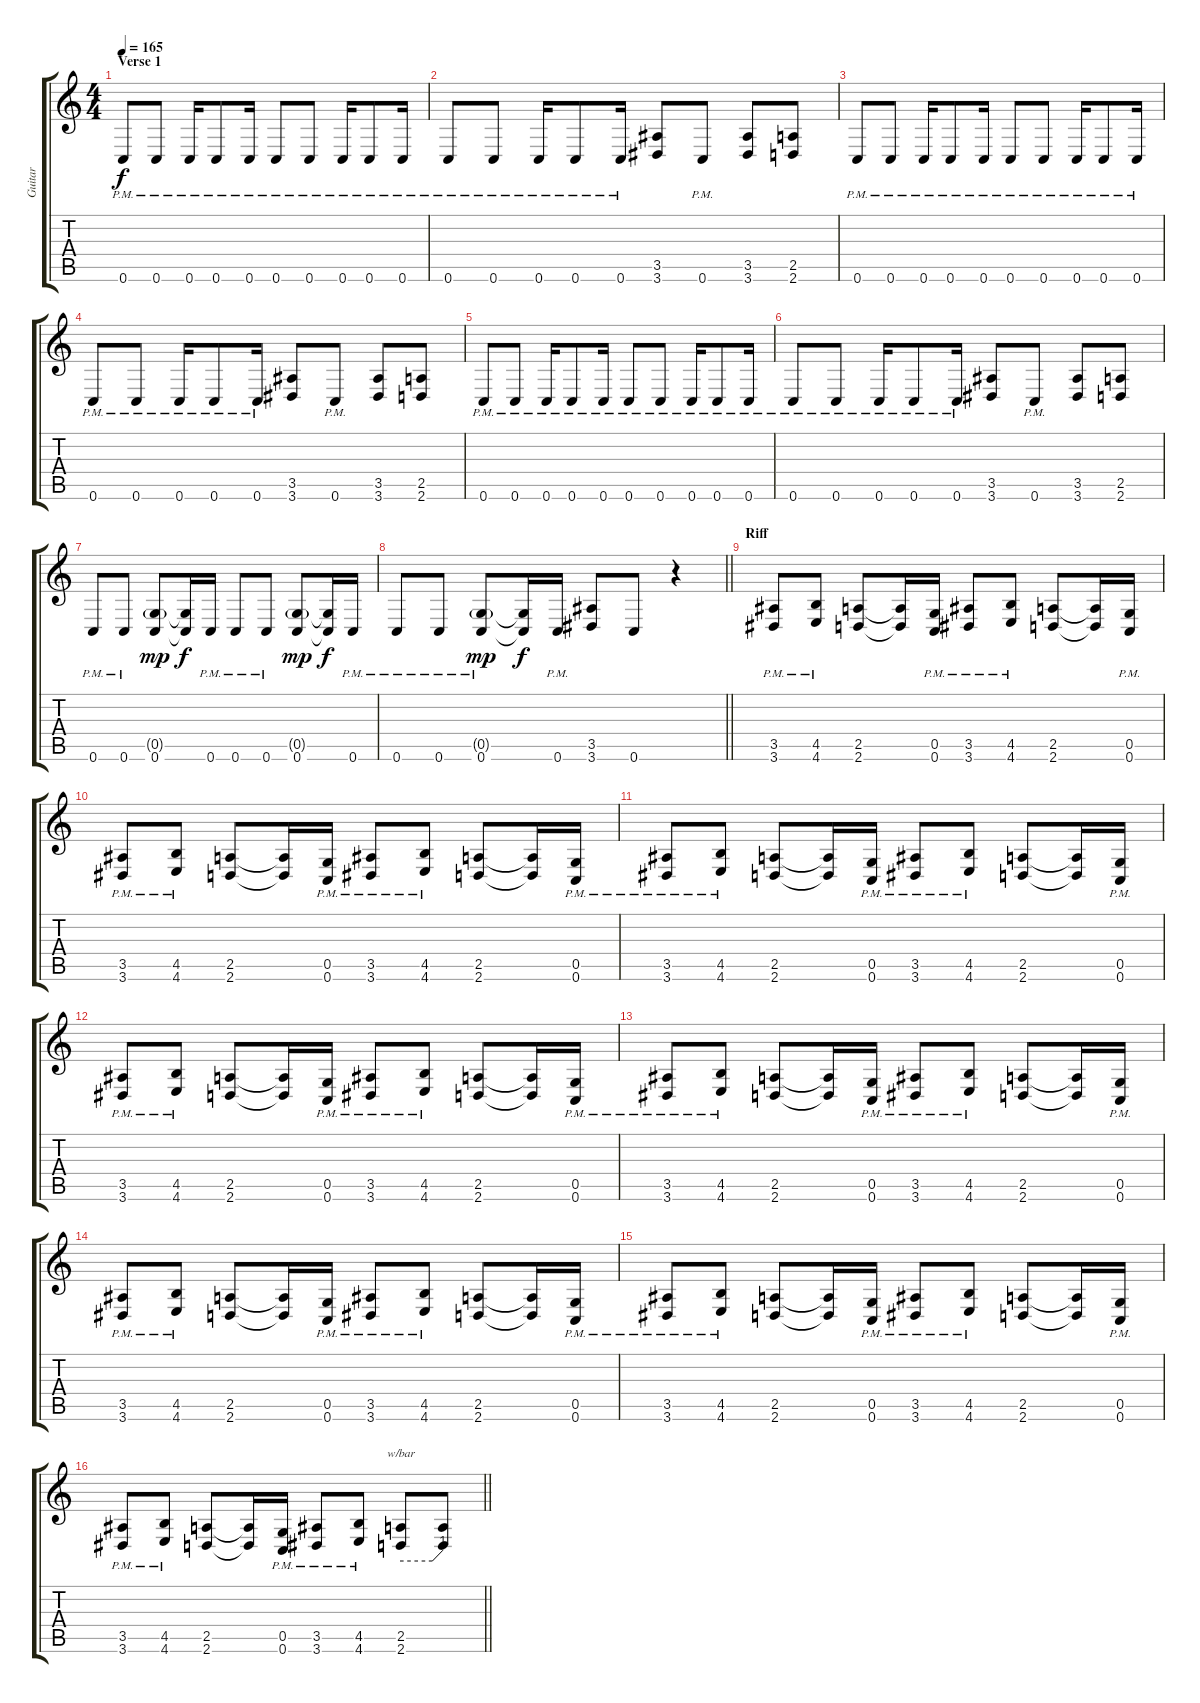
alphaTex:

\track ("Guitar" "Guitar") {instrument distortionguitar}
\staff {score tabs}
\tuning (D4 A3 F3 C3 G2 C2) {hide}
\ts (4 4)
\section ("" "Verse 1")
\tempo 165
\clef g2
\ks c
0.6{pm}.8{dy f} 0.6{pm}.8 0.6{pm}.16 0.6{pm}.8 0.6{pm}.16 0.6{pm}.8 0.6{pm}.8 0.6{pm}.16 0.6{pm}.8 0.6{pm}.16 |
0.6{pm}.8 0.6{pm}.8 0.6{pm}.16 0.6{pm}.8 0.6{pm}.16 (3.5 3.6).8 0.6{pm}.8 (3.5 3.6).8 (2.5 2.6).8 |
0.6{pm}.8 0.6{pm}.8 0.6{pm}.16 0.6{pm}.8 0.6{pm}.16 0.6{pm}.8 0.6{pm}.8 0.6{pm}.16 0.6{pm}.8 0.6{pm}.16 |
0.6{pm}.8 0.6{pm}.8 0.6{pm}.16 0.6{pm}.8 0.6{pm}.16 (3.5 3.6).8 0.6{pm}.8 (3.5 3.6).8 (2.5 2.6).8 |
0.6{pm}.8 0.6{pm}.8 0.6{pm}.16 0.6{pm}.8 0.6{pm}.16 0.6{pm}.8 0.6{pm}.8 0.6{pm}.16 0.6{pm}.8 0.6{pm}.16 |
0.6{pm}.8 0.6{pm}.8 0.6{pm}.16 0.6{pm}.8 0.6{pm}.16 (3.5 3.6).8 0.6{pm}.8 (3.5 3.6).8 (2.5 2.6).8 |
0.6{pm}.8 0.6{pm}.8 (0.5{g} 0.6).8{dy mp} (0.5{t} 0.6{t}).16{dy f} 0.6{pm}.16 0.6{pm}.8 0.6{pm}.8 (0.5{g} 0.6).8{dy mp} (0.5{t} 0.6{t}).16{dy f} 0.6{pm}.16 |
\barLineRight lightlight
0.6{pm}.8 0.6{pm}.8 (0.5{g} 0.6{pm}).8{dy mp} (0.5{t} 0.6{t}).16{dy f} 0.6{pm}.16 (3.5 3.6).8 0.6.8 r.4 |
\section ("" "Riff")
(3.5{pm} 3.6{pm}).8 (4.5{pm} 4.6{pm}).8 (2.5 2.6).8 (2.5{t} 2.6{t}).16 (0.5{pm} 0.6{pm}).16 (3.5{pm} 3.6{pm}).8 (4.5{pm} 4.6{pm}).8 (2.5 2.6).8 (2.5{t} 2.6{t}).16 (0.5{pm} 0.6{pm}).16 |
(3.5{pm} 3.6{pm}).8 (4.5{pm} 4.6{pm}).8 (2.5 2.6).8 (2.5{t} 2.6{t}).16 (0.5{pm} 0.6{pm}).16 (3.5{pm} 3.6{pm}).8 (4.5{pm} 4.6{pm}).8 (2.5 2.6).8 (2.5{t} 2.6{t}).16 (0.5{pm} 0.6{pm}).16 |
(3.5{pm} 3.6{pm}).8 (4.5{pm} 4.6{pm}).8 (2.5 2.6).8 (2.5{t} 2.6{t}).16 (0.5{pm} 0.6{pm}).16 (3.5{pm} 3.6{pm}).8 (4.5{pm} 4.6{pm}).8 (2.5 2.6).8 (2.5{t} 2.6{t}).16 (0.5{pm} 0.6{pm}).16 |
(3.5{pm} 3.6{pm}).8 (4.5{pm} 4.6{pm}).8 (2.5 2.6).8 (2.5{t} 2.6{t}).16 (0.5{pm} 0.6{pm}).16 (3.5{pm} 3.6{pm}).8 (4.5{pm} 4.6{pm}).8 (2.5 2.6).8 (2.5{t} 2.6{t}).16 (0.5{pm} 0.6{pm}).16 |
(3.5{pm} 3.6{pm}).8 (4.5{pm} 4.6{pm}).8 (2.5 2.6).8 (2.5{t} 2.6{t}).16 (0.5{pm} 0.6{pm}).16 (3.5{pm} 3.6{pm}).8 (4.5{pm} 4.6{pm}).8 (2.5 2.6).8 (2.5{t} 2.6{t}).16 (0.5{pm} 0.6{pm}).16 |
(3.5{pm} 3.6{pm}).8 (4.5{pm} 4.6{pm}).8 (2.5 2.6).8 (2.5{t} 2.6{t}).16 (0.5{pm} 0.6{pm}).16 (3.5{pm} 3.6{pm}).8 (4.5{pm} 4.6{pm}).8 (2.5 2.6).8 (2.5{t} 2.6{t}).16 (0.5{pm} 0.6{pm}).16 |
(3.5{pm} 3.6{pm}).8 (4.5{pm} 4.6{pm}).8 (2.5 2.6).8 (2.5{t} 2.6{t}).16 (0.5{pm} 0.6{pm}).16 (3.5{pm} 3.6{pm}).8 (4.5{pm} 4.6{pm}).8 (2.5 2.6).8 (2.5{t} 2.6{t}).16 (0.5{pm} 0.6{pm}).16 |
\barLineRight lightlight
(3.5{pm} 3.6{pm}).8 (4.5{pm} 4.6{pm}).8 (2.5 2.6).8 (2.5{t} 2.6{t}).16 (0.5{pm} 0.6{pm}).16 (3.5{pm} 3.6{pm}).8 (4.5{pm} 4.6{pm}).8 (2.5 2.6).8{tbe (custom default 0 0 45 0 60 4)} (2.5{t} 2.6{t}).8
